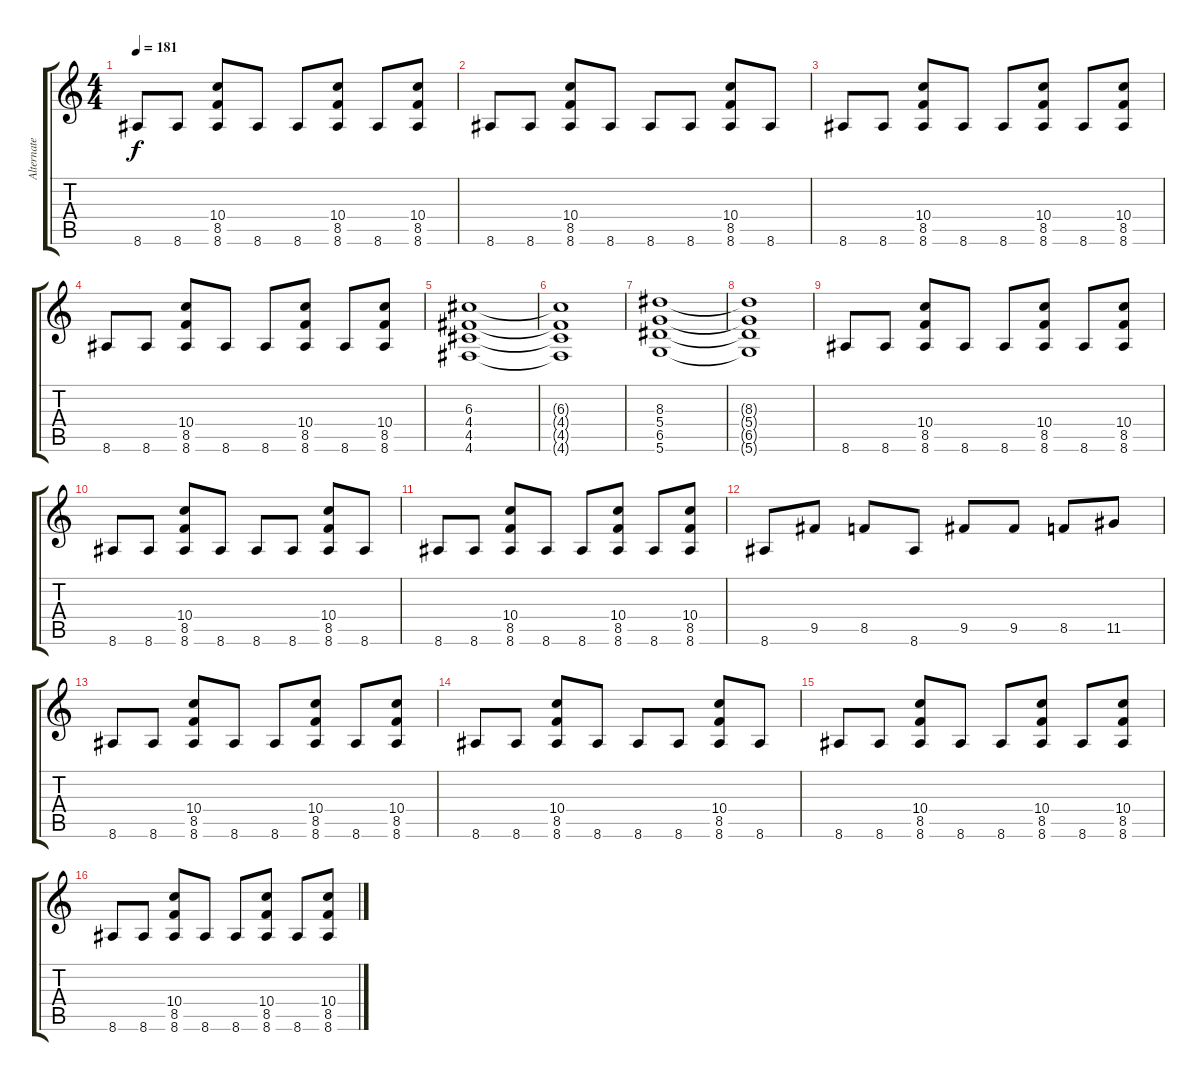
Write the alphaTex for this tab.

\track ("Alternate drop D" "Alternate ") {mute instrument overdrivenguitar}
\staff {score tabs}
\tuning (E4 B3 G3 D3 A2 D2) {hide}
\ts (4 4)
\tempo 181
\clef g2
\ks c
8.6.8{dy f} 8.6.8 (10.4 8.5 8.6).8 8.6.8 8.6.8 (10.4 8.5 8.6).8 8.6.8 (10.4 8.5 8.6).8 |
8.6.8 8.6.8 (10.4 8.5 8.6).8 8.6.8 8.6.8 8.6.8 (10.4 8.5 8.6).8 8.6.8 |
8.6.8 8.6.8 (10.4 8.5 8.6).8 8.6.8 8.6.8 (10.4 8.5 8.6).8 8.6.8 (10.4 8.5 8.6).8 |
8.6.8 8.6.8 (10.4 8.5 8.6).8 8.6.8 8.6.8 (10.4 8.5 8.6).8 8.6.8 (10.4 8.5 8.6).8 |
(6.3 4.4 4.5 4.6).1 |
(6.3{t} 4.4{t} 4.5{t} 4.6{t}).1 |
(8.3 5.4 6.5 5.6).1 |
(8.3{t} 5.4{t} 6.5{t} 5.6{t}).1 |
8.6.8 8.6.8 (10.4 8.5 8.6).8 8.6.8 8.6.8 (10.4 8.5 8.6).8 8.6.8 (10.4 8.5 8.6).8 |
8.6.8 8.6.8 (10.4 8.5 8.6).8 8.6.8 8.6.8 8.6.8 (10.4 8.5 8.6).8 8.6.8 |
8.6.8 8.6.8 (10.4 8.5 8.6).8 8.6.8 8.6.8 (10.4 8.5 8.6).8 8.6.8 (10.4 8.5 8.6).8 |
8.6.8 9.5.8 8.5.8 8.6.8 9.5.8 9.5.8 8.5.8 11.5.8 |
8.6.8 8.6.8 (10.4 8.5 8.6).8 8.6.8 8.6.8 (10.4 8.5 8.6).8 8.6.8 (10.4 8.5 8.6).8 |
8.6.8 8.6.8 (10.4 8.5 8.6).8 8.6.8 8.6.8 8.6.8 (10.4 8.5 8.6).8 8.6.8 |
8.6.8 8.6.8 (10.4 8.5 8.6).8 8.6.8 8.6.8 (10.4 8.5 8.6).8 8.6.8 (10.4 8.5 8.6).8 |
8.6.8 8.6.8 (10.4 8.5 8.6).8 8.6.8 8.6.8 (10.4 8.5 8.6).8 8.6.8 (10.4 8.5 8.6).8
